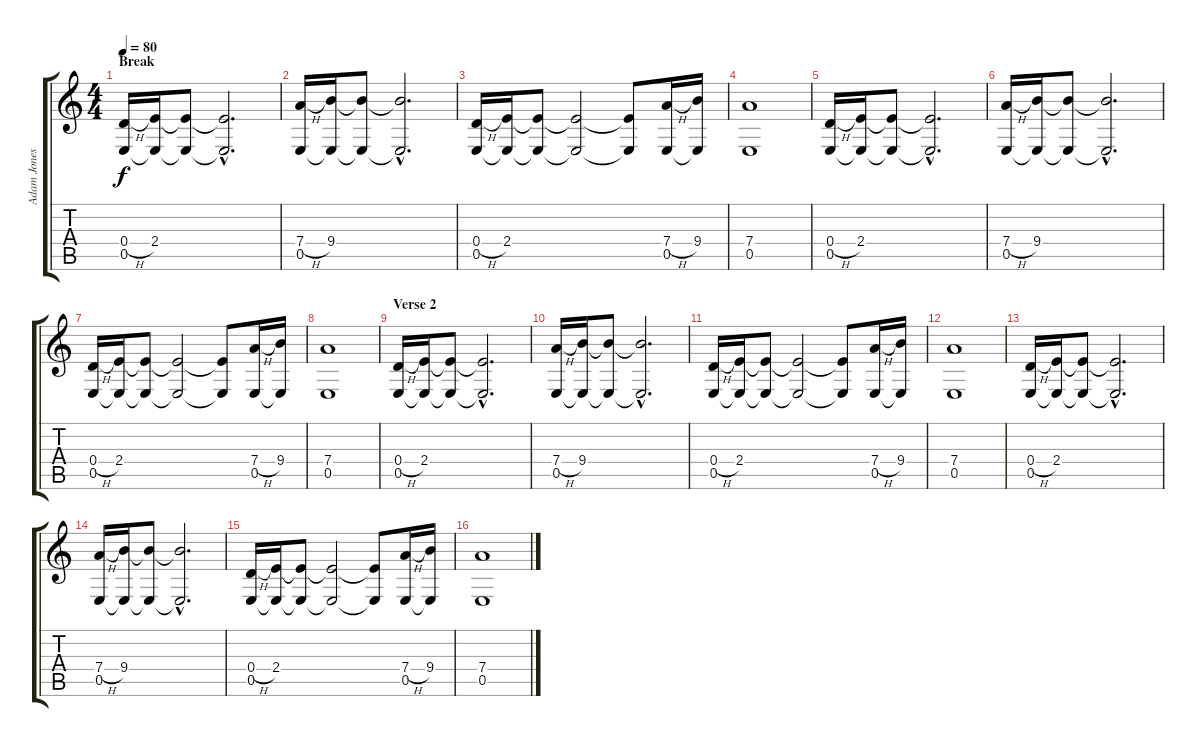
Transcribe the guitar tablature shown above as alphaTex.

\track ("Adam Jones - Guitar" "Adam Jones") {instrument electricguitarjazz}
\staff {score tabs}
\tuning (E4 B3 G3 D3 E2 B1) {hide}
\ts (4 4)
\section ("" "Break")
\tempo 80
\clef g2
\ks c
(0.4{h} 0.5).16{dy f} (2.4 0.5{t}).16 (2.4{t} 0.5{t}).8 (2.4{hac t} 0.5{hac t}).2{d} |
(7.4{h} 0.5).16 (9.4 0.5{t}).16 (9.4{t} 0.5{t}).8 (9.4{hac t} 0.5{hac t}).2{d} |
(0.4{h} 0.5).16 (2.4 0.5{t}).16 (2.4{t} 0.5{t}).8 (2.4{t} 0.5{t}).2 (2.4{t} 0.5{t}).8 (7.4{h} 0.5).16 (9.4 0.5{t}).16 |
(7.4 0.5).1 |
(0.4{h} 0.5).16 (2.4 0.5{t}).16 (2.4{t} 0.5{t}).8 (2.4{hac t} 0.5{hac t}).2{d} |
(7.4{h} 0.5).16 (9.4 0.5{t}).16 (9.4{t} 0.5{t}).8 (9.4{hac t} 0.5{hac t}).2{d} |
(0.4{h} 0.5).16 (2.4 0.5{t}).16 (2.4{t} 0.5{t}).8 (2.4{t} 0.5{t}).2 (2.4{t} 0.5{t}).8 (7.4{h} 0.5).16 (9.4 0.5{t}).16 |
(7.4 0.5).1 |
\section ("" "Verse 2")
(0.4{h} 0.5).16 (2.4 0.5{t}).16 (2.4{t} 0.5{t}).8 (2.4{hac t} 0.5{hac t}).2{d} |
(7.4{h} 0.5).16 (9.4 0.5{t}).16 (9.4{t} 0.5{t}).8 (9.4{hac t} 0.5{hac t}).2{d} |
(0.4{h} 0.5).16 (2.4 0.5{t}).16 (2.4{t} 0.5{t}).8 (2.4{t} 0.5{t}).2 (2.4{t} 0.5{t}).8 (7.4{h} 0.5).16 (9.4 0.5{t}).16 |
(7.4 0.5).1 |
(0.4{h} 0.5).16 (2.4 0.5{t}).16 (2.4{t} 0.5{t}).8 (2.4{hac t} 0.5{hac t}).2{d} |
(7.4{h} 0.5).16 (9.4 0.5{t}).16 (9.4{t} 0.5{t}).8 (9.4{hac t} 0.5{hac t}).2{d} |
(0.4{h} 0.5).16 (2.4 0.5{t}).16 (2.4{t} 0.5{t}).8 (2.4{t} 0.5{t}).2 (2.4{t} 0.5{t}).8 (7.4{h} 0.5).16 (9.4 0.5{t}).16 |
(7.4 0.5).1
